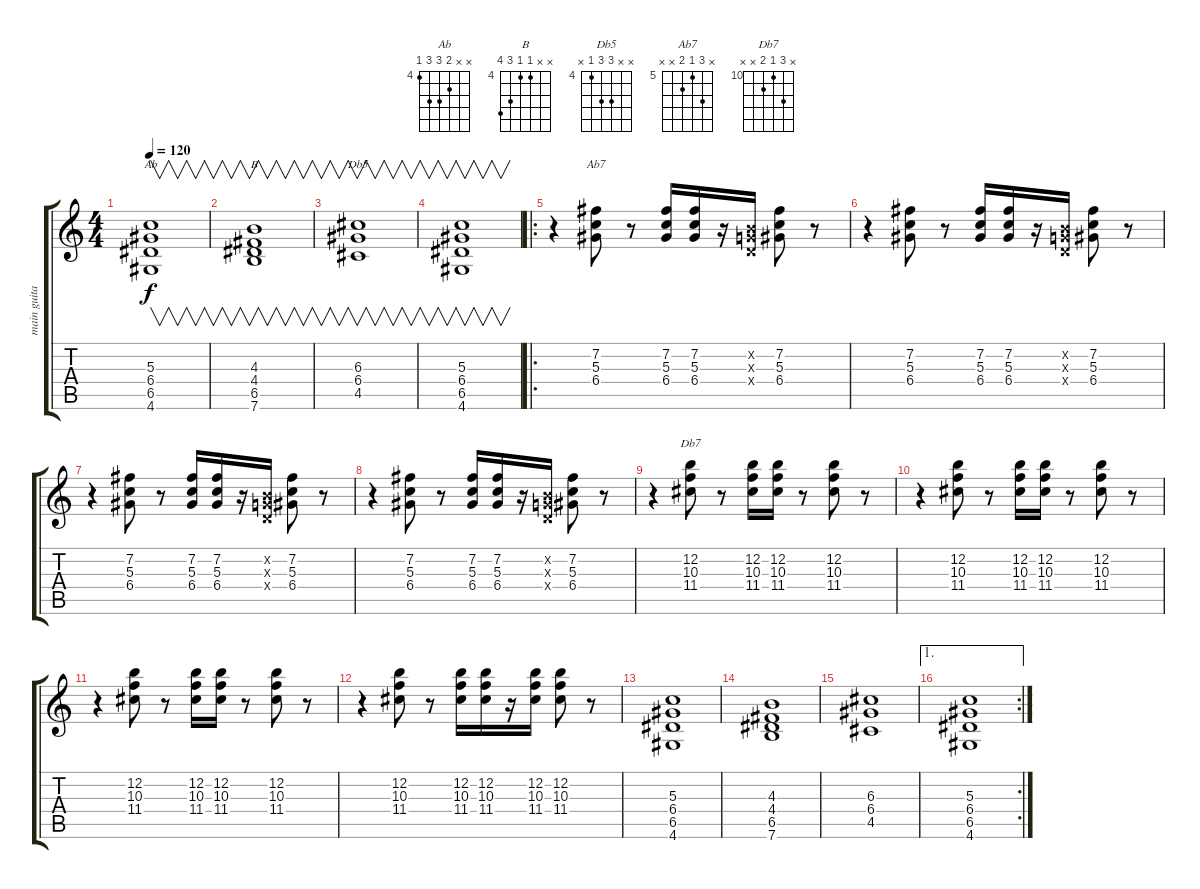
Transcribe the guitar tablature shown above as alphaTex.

\track ("main guitar" "main guita") {instrument electricguitarjazz}
\staff {score tabs}
\tuning (E4 B3 G3 D3 A2 E2) {hide}
\chord ("Ab" x x 5 6 6 4) {firstfret 4}
\chord ("B" x x 4 4 6 7) {firstfret 4}
\chord ("Db5" x x 6 6 4 x) {firstfret 4}
\chord ("Ab7" x 7 5 6 x x) {firstfret 5}
\chord ("Db7" x 12 10 11 x x) {firstfret 10}
\ts (4 4)
\tempo 120
\clef g2
\ks c
(5.3 6.4 6.5 4.6).1{v ch "Ab" dy f instrument electricguitarjazz} |
(4.3 4.4 6.5 7.6).1{v ch "B"} |
(6.3 6.4 4.5).1{v ch "Db5"} |
(5.3 6.4 6.5 4.6).1{v} |
\ro
r.4 (7.2 5.3 6.4).8{ch "Ab7"} r.8 (7.2 5.3 6.4).16 (7.2 5.3 6.4).16 r.16 (0.2{x} 0.3{x} 0.4{x}).16 (7.2 5.3 6.4).8 r.8 |
r.4 (7.2 5.3 6.4).8 r.8 (7.2 5.3 6.4).16 (7.2 5.3 6.4).16 r.16 (0.2{x} 0.3{x} 0.4{x}).16 (7.2 5.3 6.4).8 r.8 |
r.4 (7.2 5.3 6.4).8 r.8 (7.2 5.3 6.4).16 (7.2 5.3 6.4).16 r.16 (0.2{x} 0.3{x} 0.4{x}).16 (7.2 5.3 6.4).8 r.8 |
r.4 (7.2 5.3 6.4).8 r.8 (7.2 5.3 6.4).16 (7.2 5.3 6.4).16 r.16 (0.2{x} 0.3{x} 0.4{x}).16 (7.2 5.3 6.4).8 r.8 |
r.4 (12.2 10.3 11.4).8{ch "Db7"} r.8 (12.2 10.3 11.4).16 (12.2 10.3 11.4).16 r.8 (12.2 10.3 11.4).8 r.8 |
r.4 (12.2 10.3 11.4).8 r.8 (12.2 10.3 11.4).16 (12.2 10.3 11.4).16 r.8 (12.2 10.3 11.4).8 r.8 |
r.4 (12.2 10.3 11.4).8 r.8 (12.2 10.3 11.4).16 (12.2 10.3 11.4).16 r.8 (12.2 10.3 11.4).8 r.8 |
r.4 (12.2 10.3 11.4).8 r.8 (12.2 10.3 11.4).16 (12.2 10.3 11.4).16 r.16 (12.2 10.3 11.4).16 (12.2 10.3 11.4).8 r.8 |
(5.3 6.4 6.5 4.6).1 |
(4.3 4.4 6.5 7.6).1 |
(6.3 6.4 4.5).1 |
\ae 1
\rc 2
(5.3 6.4 6.5 4.6).1
